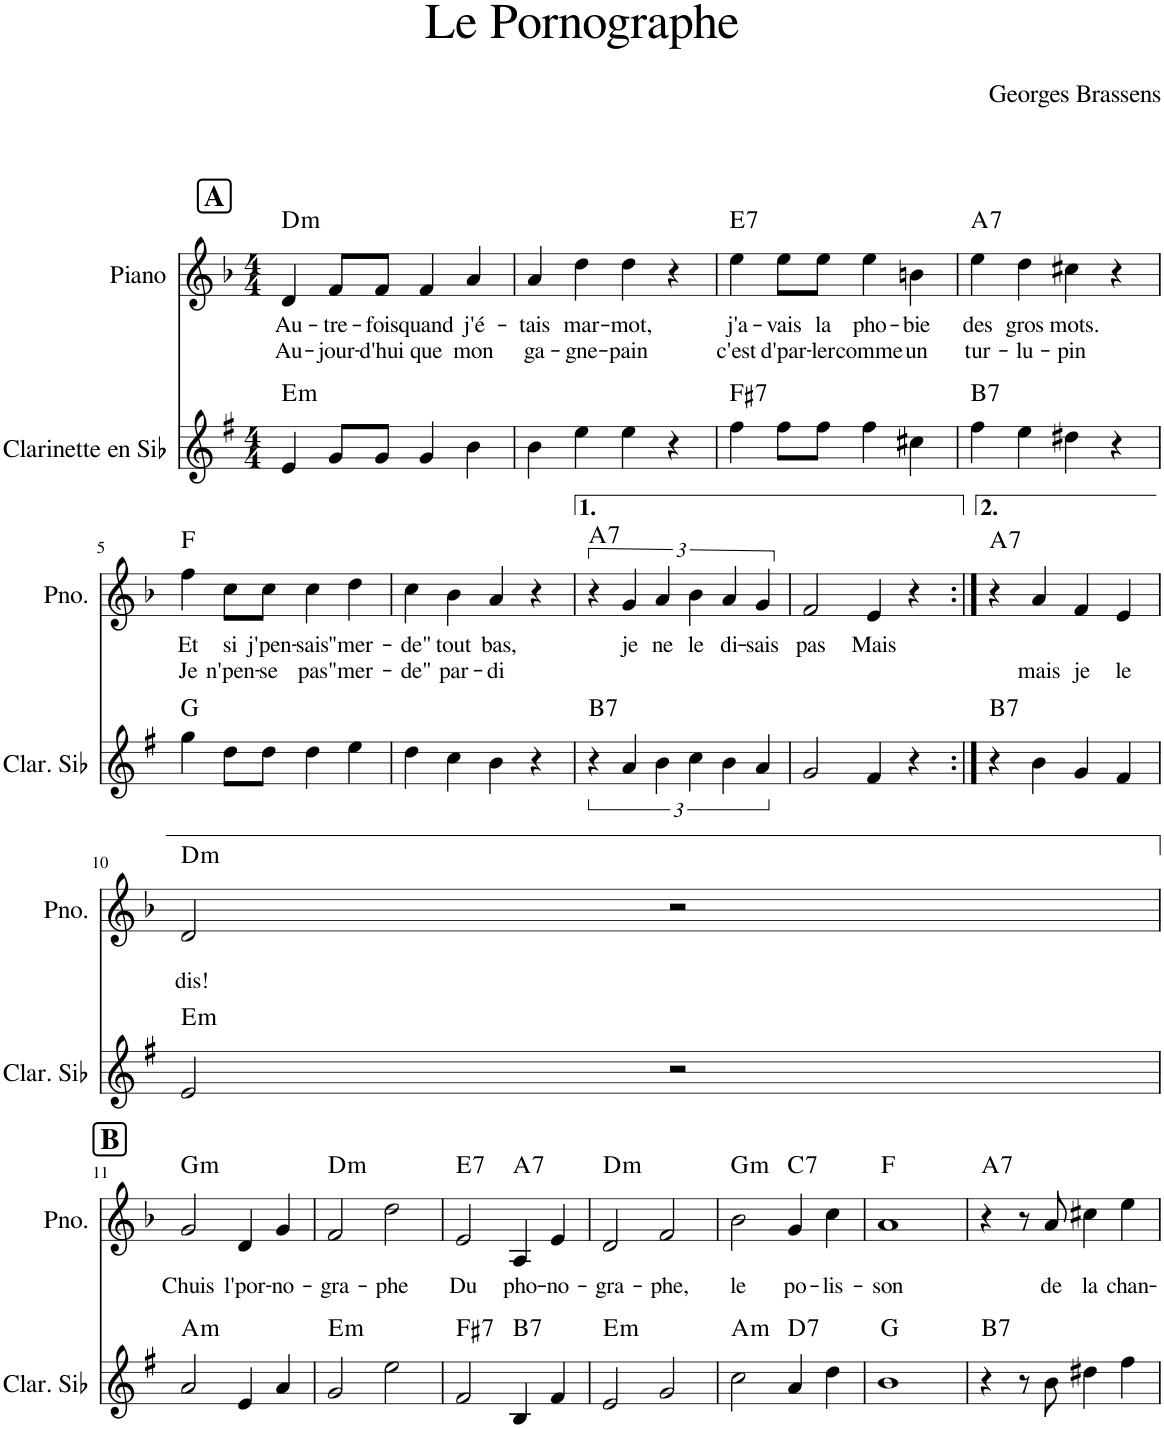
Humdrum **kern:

**kern	**harte	**kern	**text	**text	**harte
*part2	*part2	*part1	*part1	*part1	*part1
*staff2	*	*staff1	*staff1	*staff1	*
*I"Clarinette en Sib	*	*I"Piano	*	*	*
*I'Clar. Sib	*	*I'Pno.	*	*	*
*clefG2	*	*clefG2	*	*	*
*Trd1c2	*	*	*	*	*
*k[f#]	*	*k[b-]	*	*	*
*M4/4	*	*M4/4	*	*	*
!!LO:REH:place=s1:a:B:cj:fs=14:t=A
=1	=1	=1	=1	=1	=1
!	!LO:H:kt=m	!	!LO:LY:b	!LO:LY:b	!LO:H:kt=m
4e/	E:min	4d/	Au-	Au-	D:min
!	!	!	!LO:LY:b	!LO:LY:b	!
8g/L	.	8f/L	-tre-	-jour-	.
!	!	!	!LO:LY:b	!LO:LY:b	!
8g/J	.	8f/J	-fois	-d'hui	.
!	!	!	!LO:LY:b	!LO:LY:b	!
4g/	.	4f/	quand	que	.
!	!	!	!LO:LY:b	!LO:LY:b	!
4b\	.	4a/	j'é-	mon	.
=2	=2	=2	=2	=2	=2
!	!	!	!LO:LY:b	!LO:LY:b	!
4b\	.	4a/	-tais	ga-	.
!	!	!	!LO:LY:b	!LO:LY:b	!
4ee\	.	4dd\	mar-	-gne-	.
!	!	!	!LO:LY:b	!LO:LY:b	!
4ee\	.	4dd\	-mot,	-pain	.
4r	.	4r	.	.	.
=3	=3	=3	=3	=3	=3
!	!LO:H:kt=7	!	!LO:LY:b	!LO:LY:b	!LO:H:kt=7
4ff#\	F#:7	4ee\	j'a-	c'est	E:7
!	!	!	!LO:LY:b	!LO:LY:b	!
8ff#\L	.	8ee\L	-vais	d'par-	.
!	!	!	!LO:LY:b	!LO:LY:b	!
8ff#\J	.	8ee\J	la	-ler	.
!	!	!	!LO:LY:b	!LO:LY:b	!
4ff#\	.	4ee\	pho-	comme	.
!	!	!	!LO:LY:b	!LO:LY:b	!
4cc#X\	.	4bn\	-bie	un	.
=4	=4	=4	=4	=4	=4
!	!LO:H:kt=7	!	!LO:LY:b	!LO:LY:b	!LO:H:kt=7
4ff#\	B:7	4ee\	des	tur-	A:7
!	!	!	!LO:LY:b	!LO:LY:b	!
4ee\	.	4dd\	gros	-lu-	.
!	!	!	!LO:LY:b	!LO:LY:b	!
4dd#X\	.	4cc#X\	mots.	-pin	.
4r	.	4r	.	.	.
!!LO:LB:g=z
=5	=5	=5	=5	=5	=5
!	!	!	!LO:LY:b	!LO:LY:b	!
4gg\	G:maj	4ff\	Et	Je	F:maj
!	!	!	!LO:LY:b	!LO:LY:b	!
8dd\L	.	8cc\L	si	n'pen-	.
!	!	!	!LO:LY:b	!LO:LY:b	!
8dd\J	.	8cc\J	j'pen-	-se	.
!	!	!	!LO:LY:b	!LO:LY:b	!
4dd\	.	4cc\	-sais	pas	.
!	!	!	!LO:LY:b	!LO:LY:b	!
4ee\	.	4dd\	"mer-	"mer-	.
=6	=6	=6	=6	=6	=6
!	!	!	!LO:LY:b	!LO:LY:b	!
4dd\	.	4cc\	-de"	-de"	.
!	!	!	!LO:LY:b	!LO:LY:b	!
4cc\	.	4b-\	tout	par-	.
!	!	!	!LO:LY:b	!LO:LY:b	!
4b\	.	4a/	bas,	-di	.
4r	.	4r	.	.	.
=7	=7	=7	=7	=7	=7
!	!LO:H:kt=7	!	!	!	!LO:H:kt=7
6r	B:7	6r	.	.	A:7
!	!	!	!LO:LY:b	!	!
6a/	.	6g/	je	.	.
!	!	!	!LO:LY:b	!	!
6b\	.	6a/	ne	.	.
!	!	!	!LO:LY:b	!	!
6cc\	.	6b-\	le	.	.
!	!	!	!LO:LY:b	!	!
6b\	.	6a/	di-	.	.
!	!	!	!LO:LY:b	!	!
6a/	.	6g/	-sais	.	.
=8	=8	=8	=8	=8	=8
!	!	!	!LO:LY:b	!	!
2g/	.	2f/	pas	.	.
!	!	!	!LO:LY:b	!	!
4f#/	.	4e/	Mais	.	.
4r	.	4r	.	.	.
=9:|!	=9:|!	=9:|!	=9:|!	=9:|!	=9:|!
!	!LO:H:kt=7	!	!	!	!LO:H:kt=7
4r	B:7	4r	.	.	A:7
!	!	!	!	!LO:LY:b	!
4b\	.	4a/	.	mais	.
!	!	!	!	!LO:LY:b	!
4g/	.	4f/	.	je	.
!	!	!	!	!LO:LY:b	!
4f#/	.	4e/	.	le	.
!!LO:LB:g=z
=10	=10	=10	=10	=10	=10
!	!LO:H:kt=m	!	!	!LO:LY:b	!LO:H:kt=m
2e/	E:min	2d/	.	dis!	D:min
2r	.	2r	.	.	.
!!LO:LB:g=z
!!LO:REH:place=s1:a:B:cj:fs=14:t=B
=11	=11	=11	=11	=11	=11
!	!LO:H:kt=m	!	!LO:LY:b	!	!LO:H:kt=m
2a/	A:min	2g/	Chuis	.	G:min
!	!	!	!LO:LY:b	!	!
4e/	.	4d/	l'por-	.	.
!	!	!	!LO:LY:b	!	!
4a/	.	4g/	-no-	.	.
=12	=12	=12	=12	=12	=12
!	!LO:H:kt=m	!	!LO:LY:b	!	!LO:H:kt=m
2g/	E:min	2f/	-gra-	.	D:min
!	!	!	!LO:LY:b	!	!
2ee\	.	2dd\	-phe	.	.
=13	=13	=13	=13	=13	=13
!	!LO:H:kt=7	!	!LO:LY:b	!	!LO:H:kt=7
2f#/	F#:7	2e/	Du	.	E:7
!	!LO:H:kt=7	!	!LO:LY:b	!	!LO:H:kt=7
4B/	B:7	4A/	pho-	.	A:7
!	!	!	!LO:LY:b	!	!
4f#/	.	4e/	-no-	.	.
=14	=14	=14	=14	=14	=14
!	!LO:H:kt=m	!	!LO:LY:b	!	!LO:H:kt=m
2e/	E:min	2d/	-gra-	.	D:min
!	!	!	!LO:LY:b	!	!
2g/	.	2f/	-phe,	.	.
=15	=15	=15	=15	=15	=15
!	!LO:H:kt=m	!	!LO:LY:b	!	!LO:H:kt=m
2cc\	A:min	2b-\	le	.	G:min
!	!LO:H:kt=7	!	!LO:LY:b	!	!LO:H:kt=7
4a/	D:7	4g/	po-	.	C:7
!	!	!	!LO:LY:b	!	!
4dd\	.	4cc\	-lis-	.	.
=16	=16	=16	=16	=16	=16
!	!	!	!LO:LY:b	!	!
1b	G:maj	1a	-son	.	F:maj
=17	=17	=17	=17	=17	=17
!	!LO:H:kt=7	!	!	!	!LO:H:kt=7
4r	B:7	4r	.	.	A:7
8r	.	8r	.	.	.
!	!	!	!LO:LY:b	!	!
8b\	.	8a/	de	.	.
!	!	!	!LO:LY:b	!	!
4dd#X\	.	4cc#X\	la	.	.
!	!	!	!LO:LY:b	!	!
4ff#\	.	4ee\	chan-	.	.
=	=	=	=	=	=
*-	*-	*-	*-	*-	*-
